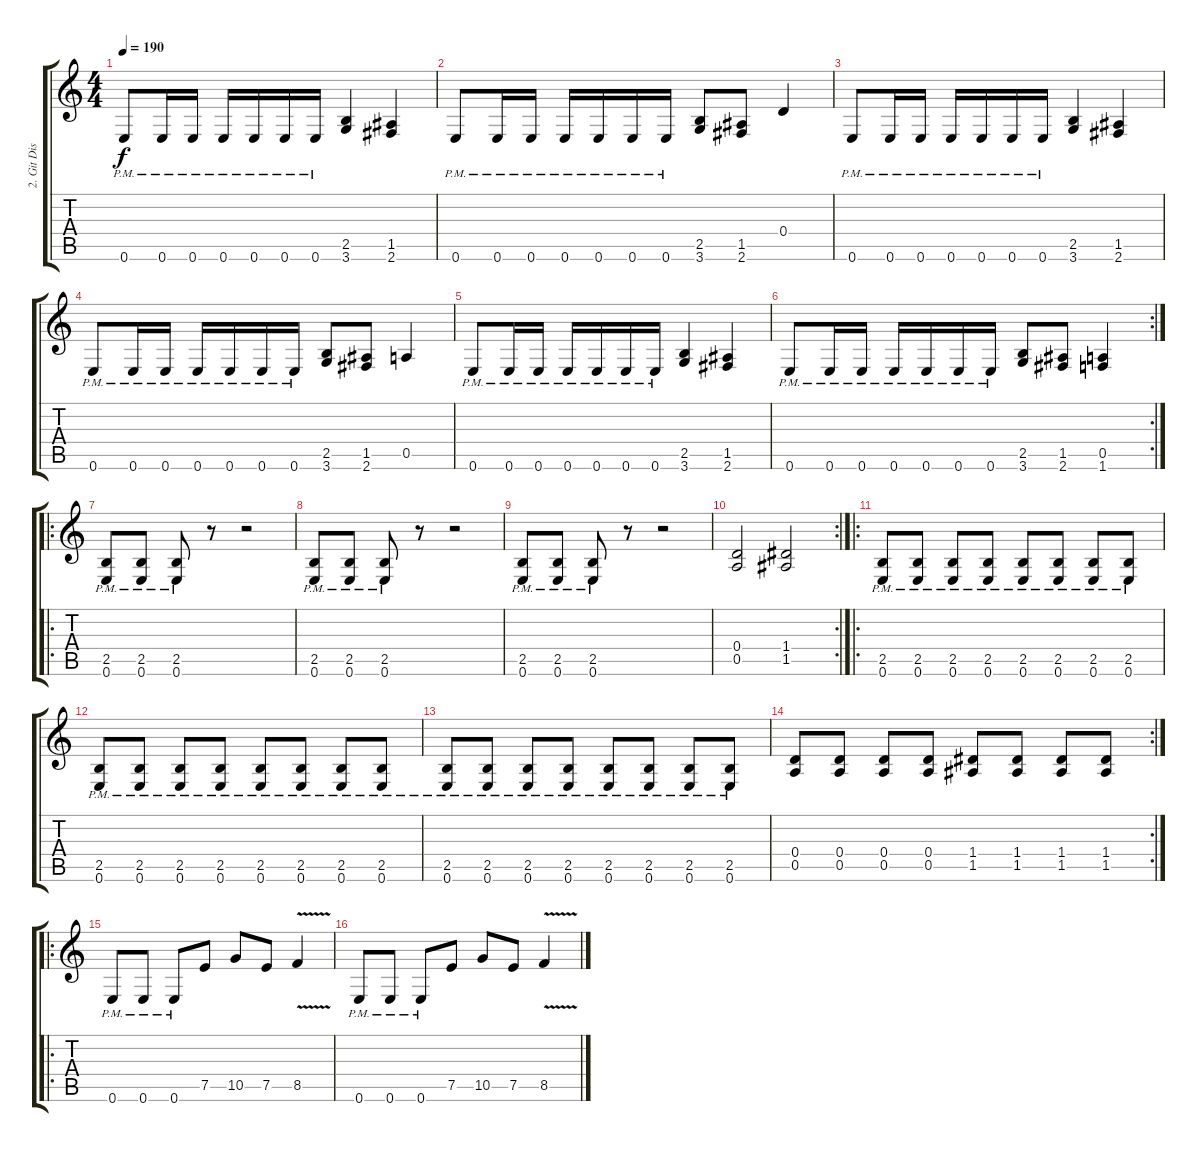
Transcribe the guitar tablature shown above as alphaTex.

\track ("2. Git Dist" "2. Git Dis") {instrument distortionguitar}
\staff {score tabs}
\tuning (E4 B3 G3 D3 A2 E2) {hide}
\ts (4 4)
\tempo 190
\clef g2
\ks c
0.6{pm}.8{dy f} 0.6{pm}.16 0.6{pm}.16 0.6{pm}.16 0.6{pm}.16 0.6{pm}.16 0.6{pm}.16 (2.5 3.6).4 (1.5 2.6).4 |
0.6{pm}.8 0.6{pm}.16 0.6{pm}.16 0.6{pm}.16 0.6{pm}.16 0.6{pm}.16 0.6{pm}.16 (2.5 3.6).8 (1.5 2.6).8 0.4.4 |
0.6{pm}.8 0.6{pm}.16 0.6{pm}.16 0.6{pm}.16 0.6{pm}.16 0.6{pm}.16 0.6{pm}.16 (2.5 3.6).4 (1.5 2.6).4 |
0.6{pm}.8 0.6{pm}.16 0.6{pm}.16 0.6{pm}.16 0.6{pm}.16 0.6{pm}.16 0.6{pm}.16 (2.5 3.6).8 (1.5 2.6).8 0.5.4 |
0.6{pm}.8 0.6{pm}.16 0.6{pm}.16 0.6{pm}.16 0.6{pm}.16 0.6{pm}.16 0.6{pm}.16 (2.5 3.6).4 (1.5 2.6).4 |
\rc 2
0.6{pm}.8 0.6{pm}.16 0.6{pm}.16 0.6{pm}.16 0.6{pm}.16 0.6{pm}.16 0.6{pm}.16 (2.5 3.6).8 (1.5 2.6).8 (0.5 1.6).4 |
\ro
(2.5{pm} 0.6{pm}).8 (2.5{pm} 0.6{pm}).8 (2.5{pm} 0.6{pm}).8 r.8 r.2 |
(2.5{pm} 0.6{pm}).8 (2.5{pm} 0.6{pm}).8 (2.5{pm} 0.6{pm}).8 r.8 r.2 |
(2.5{pm} 0.6{pm}).8 (2.5{pm} 0.6{pm}).8 (2.5{pm} 0.6{pm}).8 r.8 r.2 |
\rc 2
(0.4 0.5).2 (1.4 1.5).2 |
\ro
(2.5{pm} 0.6{pm}).8 (2.5{pm} 0.6{pm}).8 (2.5{pm} 0.6{pm}).8 (2.5{pm} 0.6{pm}).8 (2.5{pm} 0.6{pm}).8 (2.5{pm} 0.6{pm}).8 (2.5{pm} 0.6{pm}).8 (2.5{pm} 0.6{pm}).8 |
(2.5{pm} 0.6{pm}).8 (2.5{pm} 0.6{pm}).8 (2.5{pm} 0.6{pm}).8 (2.5{pm} 0.6{pm}).8 (2.5{pm} 0.6{pm}).8 (2.5{pm} 0.6{pm}).8 (2.5{pm} 0.6{pm}).8 (2.5{pm} 0.6{pm}).8 |
(2.5{pm} 0.6{pm}).8 (2.5{pm} 0.6{pm}).8 (2.5{pm} 0.6{pm}).8 (2.5{pm} 0.6{pm}).8 (2.5{pm} 0.6{pm}).8 (2.5{pm} 0.6{pm}).8 (2.5{pm} 0.6{pm}).8 (2.5{pm} 0.6{pm}).8 |
\rc 2
(0.4 0.5).8 (0.4 0.5).8 (0.4 0.5).8 (0.4 0.5).8 (1.4 1.5).8 (1.4 1.5).8 (1.4 1.5).8 (1.4 1.5).8 |
\ro
0.6{pm}.8 0.6{pm}.8 0.6{pm}.8 7.5.8 10.5.8 7.5.8 8.5{v}.4 |
0.6{pm}.8 0.6{pm}.8 0.6{pm}.8 7.5.8 10.5.8 7.5.8 8.5{v}.4
